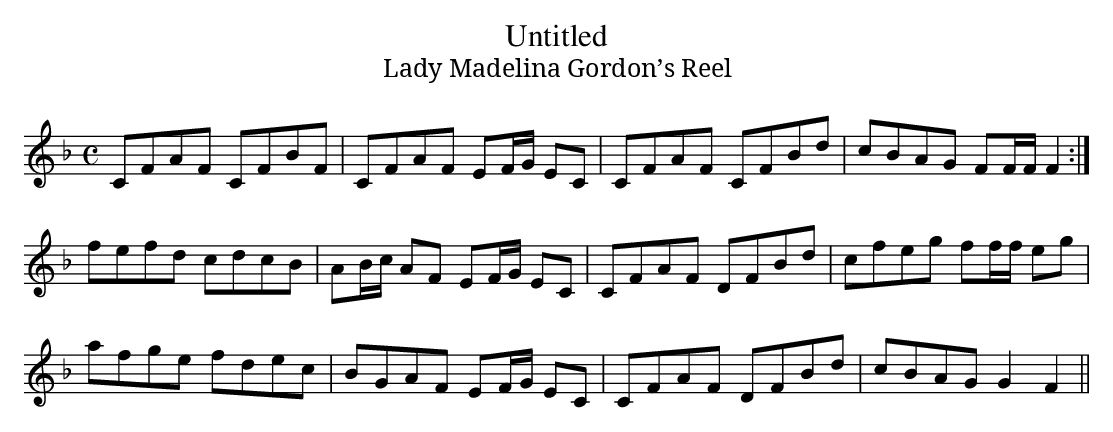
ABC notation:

X:1
T:Untitled
T:Lady Madelina Gordon’s Reel
M:C
L:1/8
K:F
CFAF CFBF|CFAF EF/G/ EC|CFAF CFBd|cBAG FF/F/ F2:|
fefd cdcB|AB/c/ AF EF/G/ EC|CFAF DFBd|cfeg ff/f/ eg|
afge fdec|BGAF EF/G/ EC|CFAF DFBd|cBAG G2F2||
